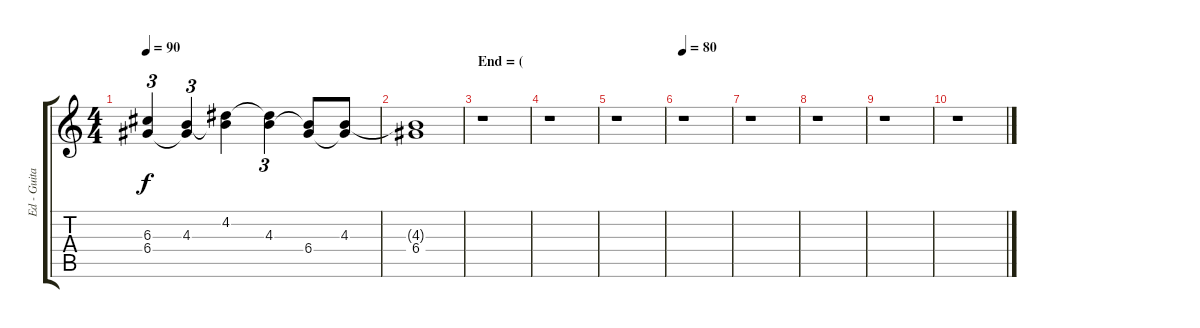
\track ("Ed - Guitar" "Ed - Guita") {instrument electricguitarjazz}
\staff {score tabs}
\tuning (E4 B3 G3 D3 A2 E2) {hide}
\ts (4 4)
\tempo 90
\clef g2
\ks c
(6.3{t} 6.4).4{tu (3 2) dy f} (4.3 6.4{t}).4{tu (3 2)} (4.2 4.3{t}).4 (4.2{t} 4.3).4{tu (3 2)} (4.3{t} 6.4).8 (4.3 6.4{t}).8 |
(4.3{t} 6.4).1 |
\section ("" "End = (")
r.1 |
r.1 |
r.1 |
\tempo 80
r.1 |
r.1 |
r.1 |
r.1 |
r.1
